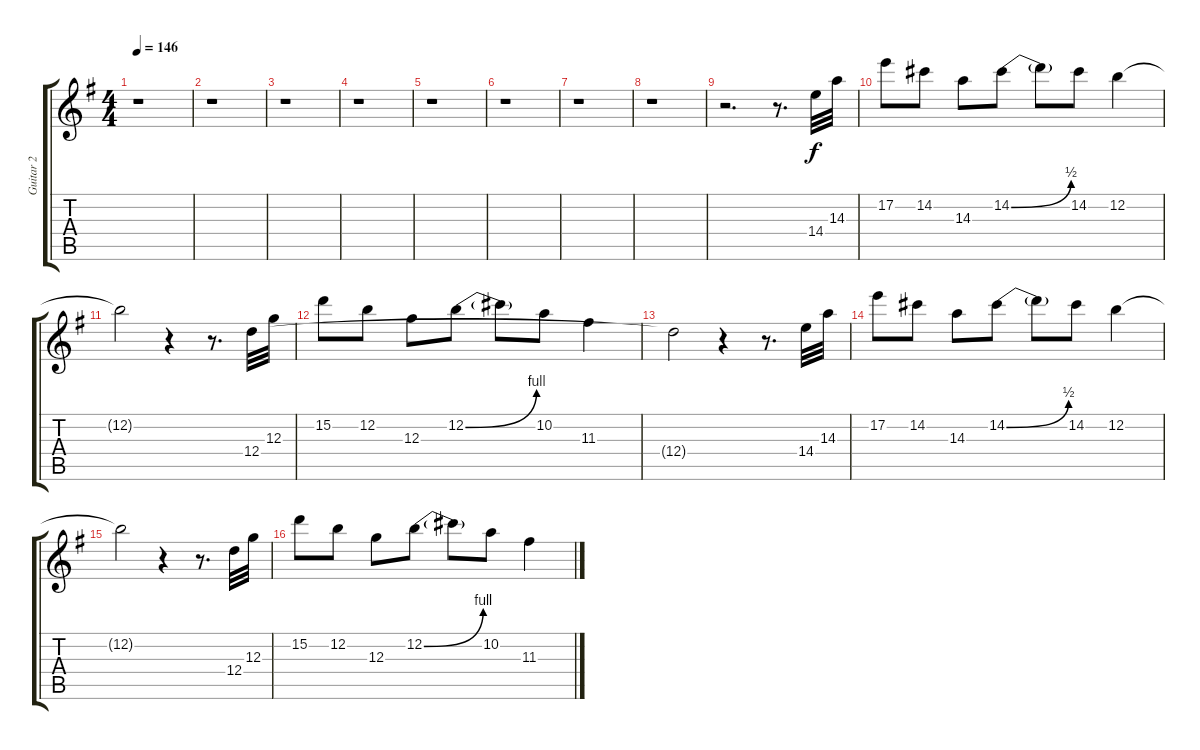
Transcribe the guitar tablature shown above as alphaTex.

\track ("Guitar 2" "Guitar 2") {instrument overdrivenguitar}
\staff {score tabs}
\tuning (E4 B3 G3 D3 A2 E2) {hide}
\ts (4 4)
\tempo 146
\clef g2
\ks g
r.1{dy f} |
r.1 |
r.1 |
r.1 |
r.1 |
r.1 |
r.1 |
r.1 |
r.2{d} r.8{d} 14.4.32 14.3.32 |
17.2.8 14.2.8 14.3.8 14.2{be (bend 0 0 60 2)}.8 14.2{t}.8 14.2.8 12.2.4 |
12.2{t}.2 r.4 r.8{d} 12.4.32 12.3.32 |
15.2.8 12.2.8 12.3.8 12.2{be (bend 0 0 60 4)}.8 12.2{t}.8 10.2.8 11.3.4 |
12.4{t}.2 r.4 r.8{d} 14.4.32 14.3.32 |
17.2.8 14.2.8 14.3.8 14.2{be (bend 0 0 60 2)}.8 14.2{t}.8 14.2.8 12.2.4 |
12.2{t}.2 r.4 r.8{d} 12.4.32 12.3.32 |
15.2.8 12.2.8 12.3.8 12.2{be (bend 0 0 60 4)}.8 12.2{t}.8 10.2.8 11.3.4
